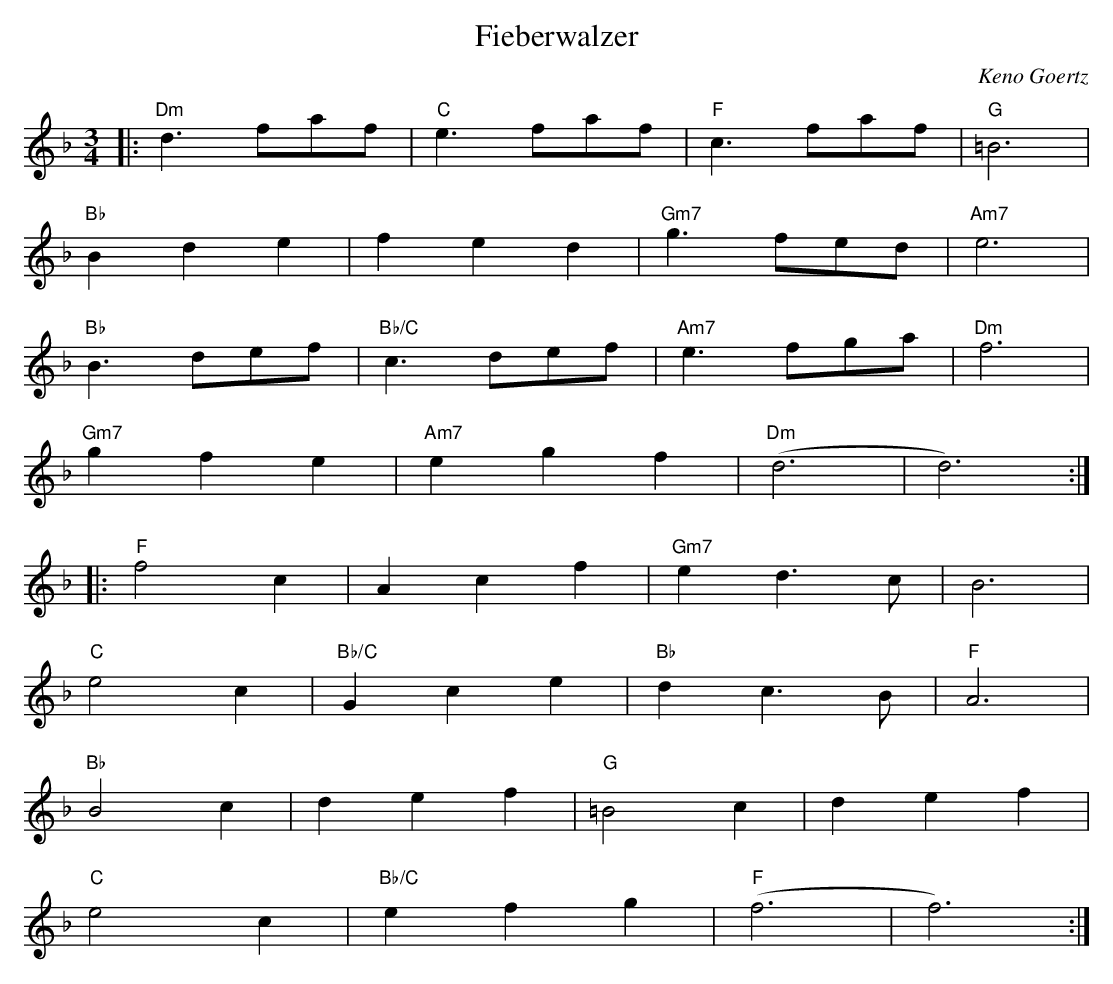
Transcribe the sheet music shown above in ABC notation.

X:1
T: Fieberwalzer
C: Keno Goertz
M: 3/4
L: 1/4
K: Dm
|: "Dm"d3/2 f/a/f/ | "C"e3/2 f/a/f/ | "F"c3/2 f/a/f/ | "G"=B3 |
"Bb"B d e | f e d | "Gm7"g3/2 f/e/d/ | "Am7"e3 |
"Bb"B3/2 d/e/f/ | "Bb/C"c3/2 d/e/f/ | "Am7"e3/2 f/g/a/ | "Dm"f3 |
"Gm7"g f e | "Am7"e g f | ( "Dm"d3 | d3 ) :|
K: F
|: "F"f2 c | A c f | "Gm7"e d3/2 c/ | B3 |
"C"e2 c | "Bb/C"G c e | "Bb"d c3/2 B/ | "F"A3 |
"Bb"B2 c | d e f | "G"=B2 c | d e f |
"C"e2 c | "Bb/C"e f g | ( "F"f3 | f3 ) :|
